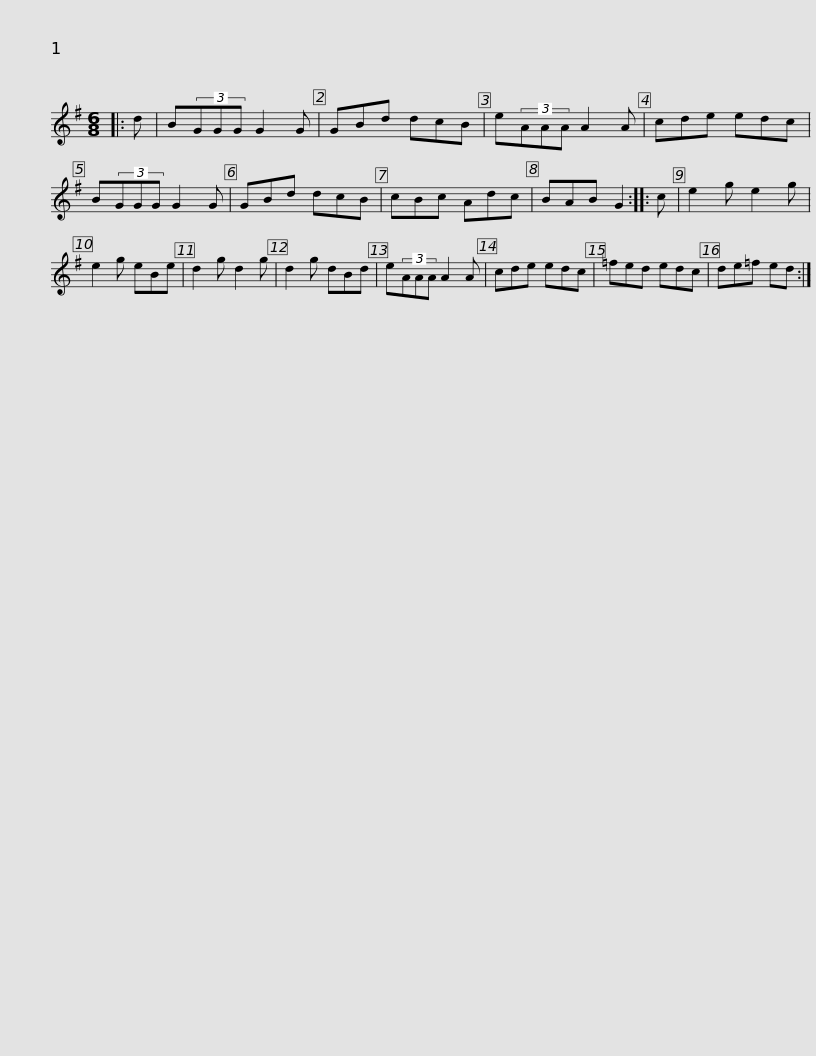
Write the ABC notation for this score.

X:1
L:1/8
M:6/8
I:linebreak $
K:G
V:1 treble
V:1
|: d | B(3GGG G2 G | GBd dcB | e(3AAA A2 A | cde edc | %5
 B(3GGG G2 G | GBd dcB |$ cBc Adc | BAB G2 :: c | %10
 e2 g e2 g | e2 g eBe | d2 g d2 g | d2 g dBd | e(3AAA A2 A | %15
 cde edc |$ =fed edc | de=f ed :| %18
